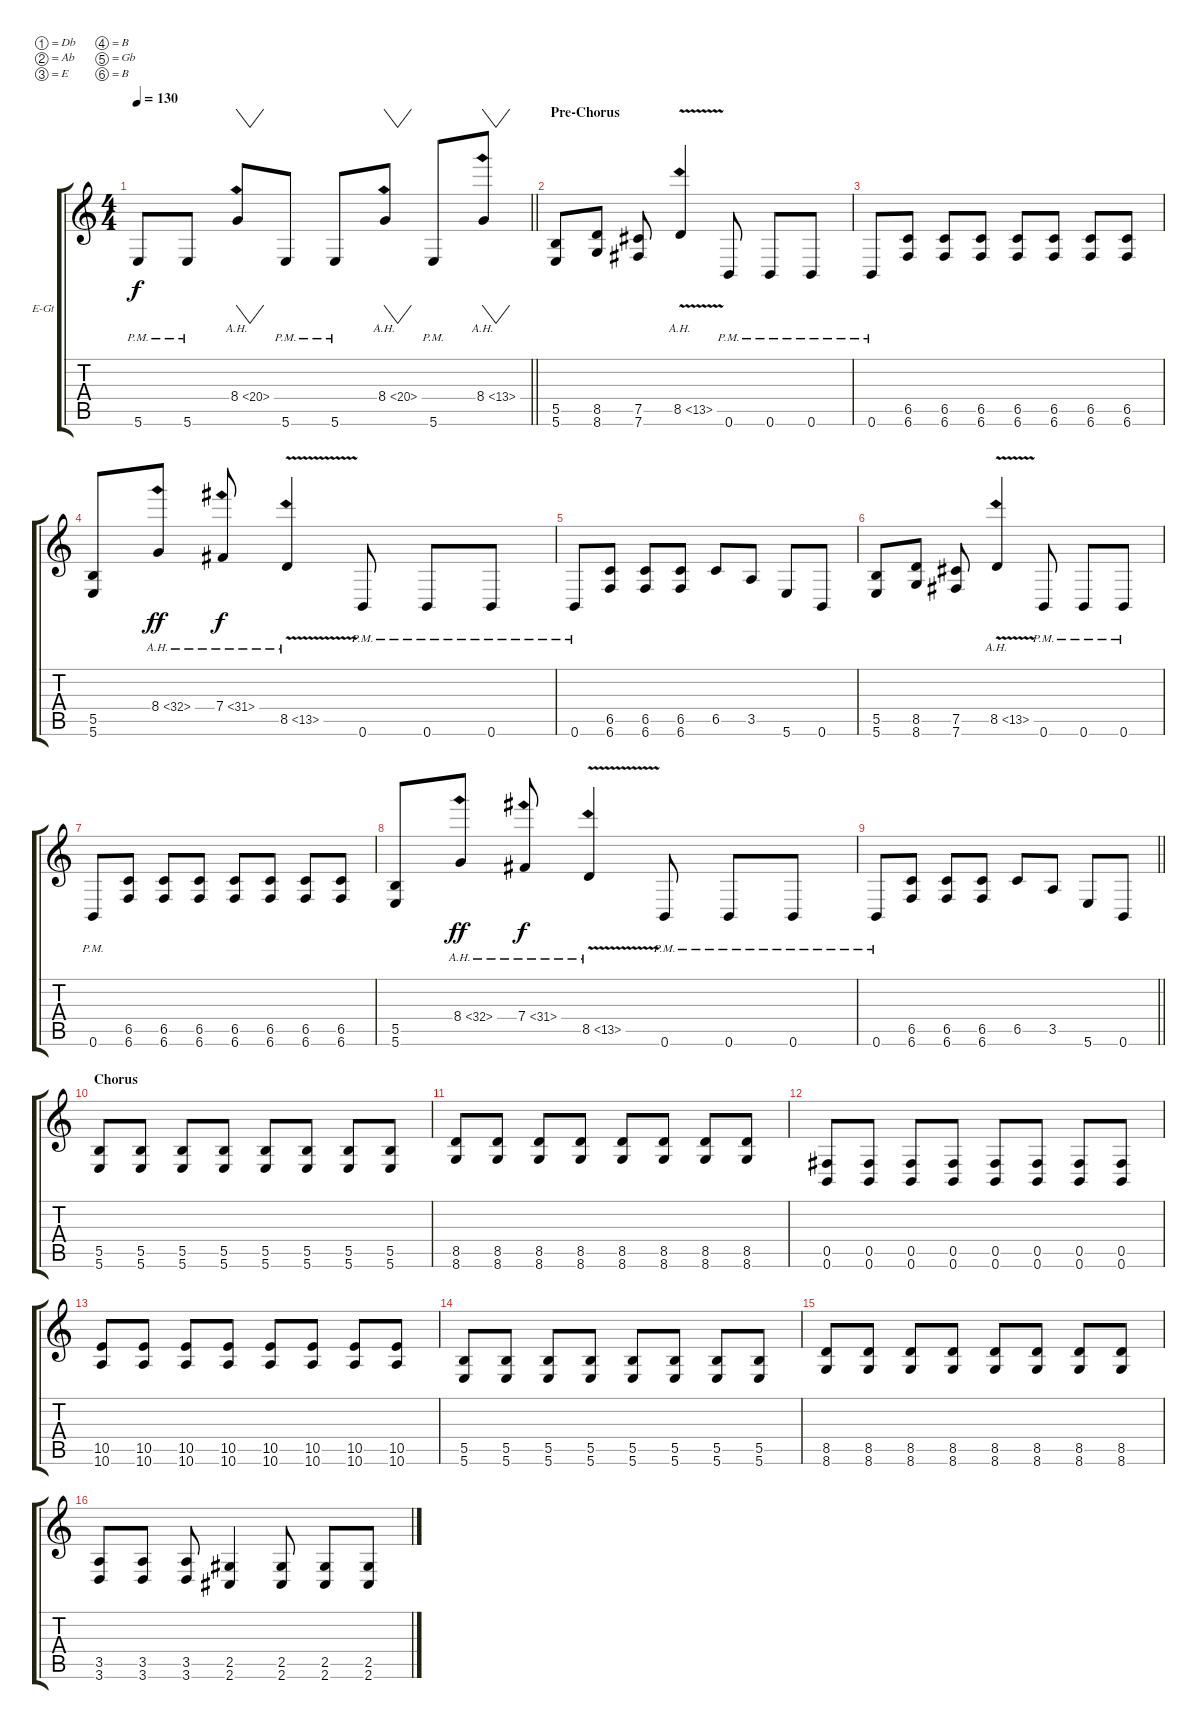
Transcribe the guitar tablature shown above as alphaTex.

\bracketExtendMode groupsimilarinstruments
\firstSystemTrackNameOrientation horizontal
\otherSystemsTrackNameOrientation horizontal
\track ("Mick Thomson" "E-Gt") {instrument overdrivenguitar}
\staff {score tabs}
\tuning (Db4 Ab3 E3 B2 Gb2 B1)
\ts (4 4)
\tempo 130
\clef g2
\barLineRight lightlight
\ks c
5.6{pm}.8{dy f} 5.6{pm}.8 8.4{ah 12}.8{vw} 5.6{pm}.8 5.6{pm}.8 8.4{ah 12}.8{vw} 5.6{pm}.8 8.4{ah 5}.8{vw} |
\section ("" "Pre-Chorus")
(5.6 5.5).8 (8.6 8.5).8 (7.6 7.5).8 8.5{ah 5 v}.4 0.6{pm}.8 0.6{pm}.8 0.6{pm}.8 |
0.6{pm}.8 (6.5 6.6).8 (6.5 6.6).8 (6.5 6.6).8 (6.5 6.6).8 (6.5 6.6).8 (6.5 6.6).8 (6.5 6.6).8 |
(5.6 5.5).8 8.4{ah 24}.8{dy ff} 7.4{ah 24}.8{dy f} 8.5{ah 5 v}.4 0.6{pm}.8 0.6{pm}.8 0.6{pm}.8 |
0.6{pm}.8 (6.5 6.6).8 (6.5 6.6).8 (6.5 6.6).8 6.5.8 3.5.8 5.6.8 0.6.8 |
(5.6 5.5).8 (8.6 8.5).8 (7.6 7.5).8 8.5{ah 5 v}.4 0.6{pm}.8 0.6{pm}.8 0.6{pm}.8 |
0.6{pm}.8 (6.5 6.6).8 (6.5 6.6).8 (6.5 6.6).8 (6.5 6.6).8 (6.5 6.6).8 (6.5 6.6).8 (6.5 6.6).8 |
(5.6 5.5).8 8.4{ah 24}.8{dy ff} 7.4{ah 24}.8{dy f} 8.5{ah 5 v}.4 0.6{pm}.8 0.6{pm}.8 0.6{pm}.8 |
\barLineRight lightlight
0.6{pm}.8 (6.5 6.6).8 (6.5 6.6).8 (6.5 6.6).8 6.5.8 3.5.8 5.6.8 0.6.8 |
\section ("" "Chorus")
(5.5 5.6).8 (5.5 5.6).8 (5.5 5.6).8 (5.5 5.6).8 (5.5 5.6).8 (5.5 5.6).8 (5.5 5.6).8 (5.5 5.6).8 |
(8.5 8.6).8 (8.5 8.6).8 (8.5 8.6).8 (8.5 8.6).8 (8.5 8.6).8 (8.5 8.6).8 (8.5 8.6).8 (8.5 8.6).8 |
(0.5 0.6).8 (0.5 0.6).8 (0.5 0.6).8 (0.5 0.6).8 (0.5 0.6).8 (0.5 0.6).8 (0.5 0.6).8 (0.5 0.6).8 |
(10.5 10.6).8 (10.5 10.6).8 (10.5 10.6).8 (10.5 10.6).8 (10.5 10.6).8 (10.5 10.6).8 (10.5 10.6).8 (10.5 10.6).8 |
(5.5 5.6).8 (5.5 5.6).8 (5.5 5.6).8 (5.5 5.6).8 (5.5 5.6).8 (5.5 5.6).8 (5.5 5.6).8 (5.5 5.6).8 |
(8.5 8.6).8 (8.5 8.6).8 (8.5 8.6).8 (8.5 8.6).8 (8.5 8.6).8 (8.5 8.6).8 (8.5 8.6).8 (8.5 8.6).8 |
(3.5 3.6).8 (3.5 3.6).8 (3.5 3.6).8 (2.5 2.6).4 (2.5 2.6).8 (2.5 2.6).8 (2.5 2.6).8
